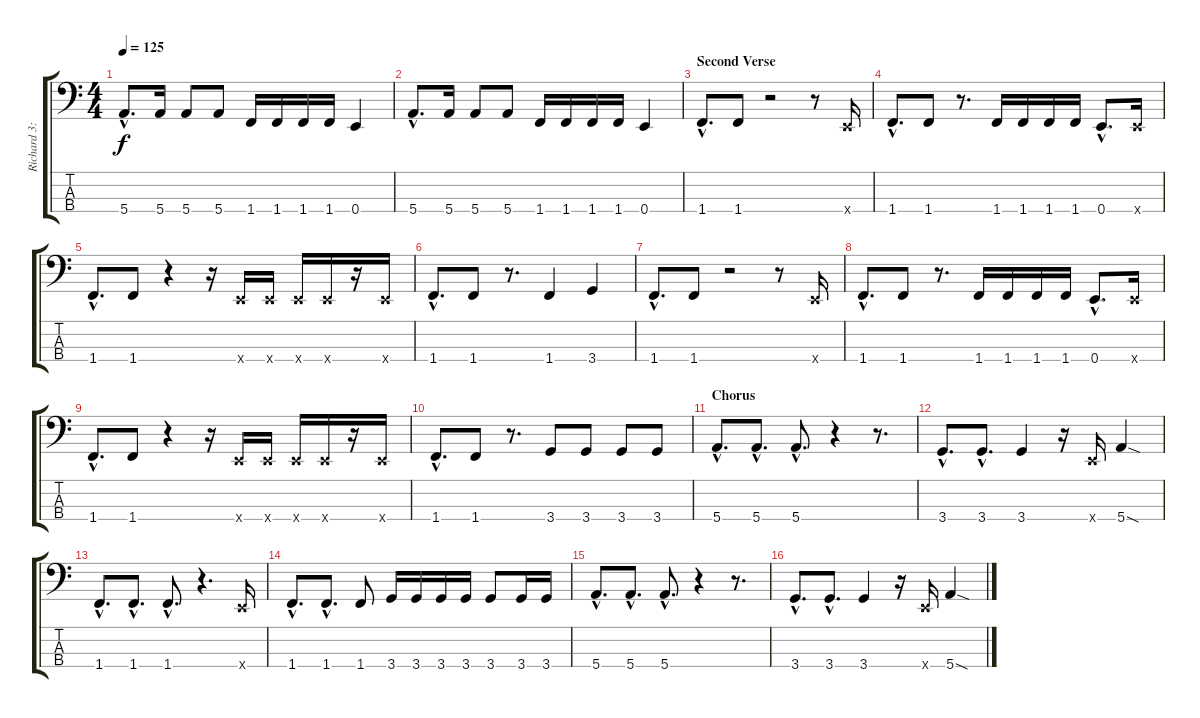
\track ("Richard 3:17   E.T.M." "Richard 3:") {instrument electricbassfinger}
\staff {score tabs}
\tuning (G2 D2 A1 E1) {hide}
\ts (4 4)
\tempo 125
\clef f4
\ks c
5.4{hac}.8{d dy f} 5.4.16 5.4.8 5.4.8 1.4.16 1.4.16 1.4.16 1.4.16 0.4.4 |
5.4{hac}.8{d} 5.4.16 5.4.8 5.4.8 1.4.16 1.4.16 1.4.16 1.4.16 0.4.4 |
\section ("" "Second Verse")
1.4{hac}.8{d} 1.4.8 r.2 r.8 0.4{x}.16 |
1.4{hac}.8{d} 1.4.8 r.8{d} 1.4.16 1.4.16 1.4.16 1.4.16 0.4{hac}.8{d} 0.4{x}.16 |
1.4{hac}.8{d} 1.4.8 r.4 r.16 0.4{x}.16 0.4{x}.16 0.4{x}.16 0.4{x}.16 r.16 0.4{x}.16 |
1.4{hac}.8{d} 1.4.8 r.8{d} 1.4.4 3.4.4 |
1.4{hac}.8{d} 1.4.8 r.2 r.8 0.4{x}.16 |
1.4{hac}.8{d} 1.4.8 r.8{d} 1.4.16 1.4.16 1.4.16 1.4.16 0.4{hac}.8{d} 0.4{x}.16 |
1.4{hac}.8{d} 1.4.8 r.4 r.16 0.4{x}.16 0.4{x}.16 0.4{x}.16 0.4{x}.16 r.16 0.4{x}.16 |
1.4{hac}.8{d} 1.4.8 r.8{d} 3.4.8 3.4.8 3.4.8 3.4.8 |
\section ("" "Chorus")
5.4{hac}.8{d} 5.4{hac}.8{d} 5.4{hac}.8{d} r.4 r.8{d} |
3.4{hac}.8{d} 3.4{hac}.8{d} 3.4.4 r.16 0.4{x}.16 5.4{sod}.4 |
1.4{hac}.8{d} 1.4{hac}.8{d} 1.4{hac}.8{d} r.4{d} 0.4{x}.16 |
1.4{hac}.8{d} 1.4{hac}.8{d} 1.4.8 3.4.16 3.4.16 3.4.16 3.4.16 3.4.8 3.4.16 3.4.16 |
5.4{hac}.8{d} 5.4{hac}.8{d} 5.4{hac}.8{d} r.4 r.8{d} |
3.4{hac}.8{d} 3.4{hac}.8{d} 3.4.4 r.16 0.4{x}.16 5.4{sod}.4
